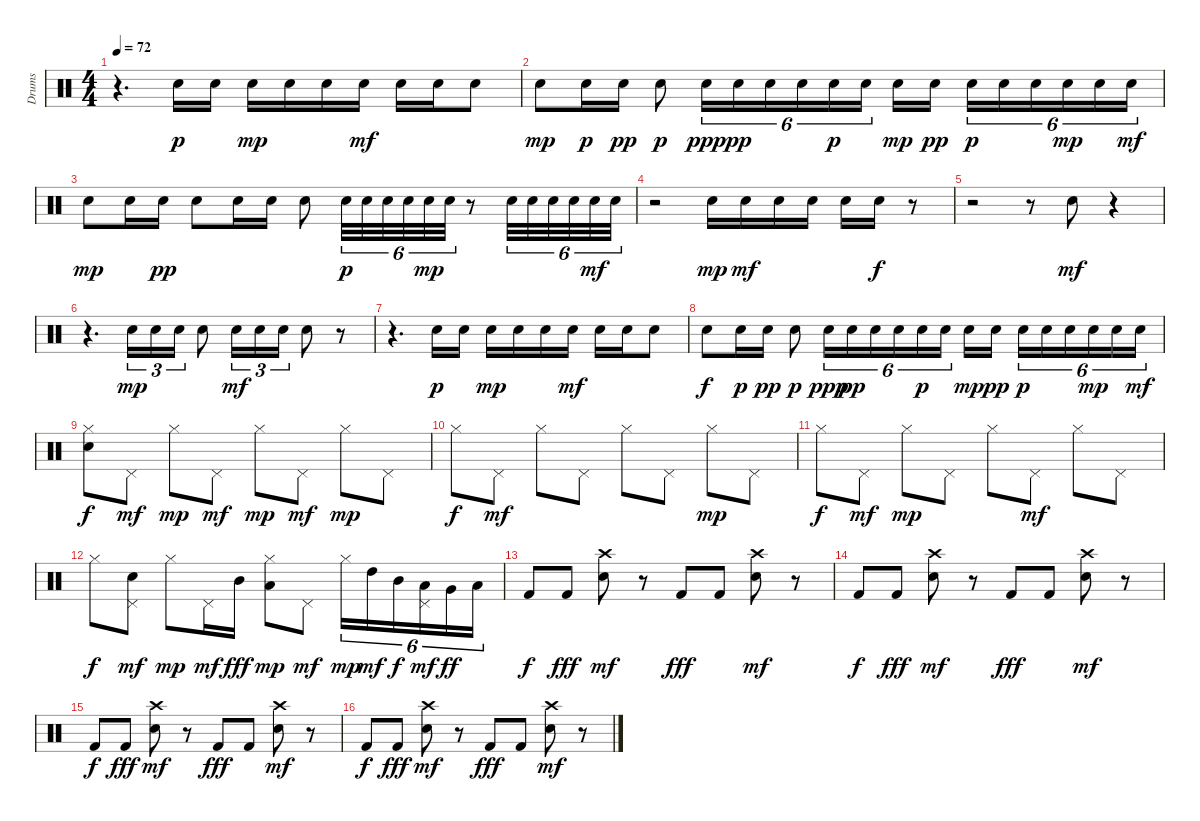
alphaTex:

\track ("Drums" "Drums") {instrument percussion}
\staff {score}
\articulation defaults
\ts (4 4)
\tempo 72
\clef neutral
\ks c
r.4{d dy mf} "Electric Snare (hit)".16{dy p} "Electric Snare (hit)".16 "Electric Snare (hit)".16{dy mp} "Electric Snare (hit)".16 "Electric Snare (hit)".16 "Electric Snare (hit)".16{dy mf} "Electric Snare (hit)".16 "Electric Snare (hit)".16 "Electric Snare (hit)".8 |
"Electric Snare (hit)".8{dy mp} "Electric Snare (hit)".16{dy p} "Electric Snare (hit)".16{dy pp} "Electric Snare (hit)".8{dy p} "Electric Snare (hit)".16{tu (6 4) dy ppp} "Electric Snare (hit)".16{tu (6 4) dy pp} "Electric Snare (hit)".16{tu (6 4)} "Electric Snare (hit)".16{tu (6 4)} "Electric Snare (hit)".16{tu (6 4) dy p} "Electric Snare (hit)".16{tu (6 4)} "Electric Snare (hit)".16{dy mp} "Electric Snare (hit)".16{dy pp} "Electric Snare (hit)".16{tu (6 4) dy p} "Electric Snare (hit)".16{tu (6 4)} "Electric Snare (hit)".16{tu (6 4)} "Electric Snare (hit)".16{tu (6 4) dy mp} "Electric Snare (hit)".16{tu (6 4)} "Electric Snare (hit)".16{tu (6 4) dy mf} |
"Electric Snare (hit)".8{dy mp} "Electric Snare (hit)".16 "Electric Snare (hit)".16{dy pp} "Electric Snare (hit)".8 "Electric Snare (hit)".16 "Electric Snare (hit)".16 "Electric Snare (hit)".8 "Electric Snare (hit)".32{tu (6 4) dy p} "Electric Snare (hit)".32{tu (6 4)} "Electric Snare (hit)".32{tu (6 4)} "Electric Snare (hit)".32{tu (6 4)} "Electric Snare (hit)".32{tu (6 4) dy mp} "Electric Snare (hit)".32{tu (6 4)} r.8 "Electric Snare (hit)".32{tu (6 4)} "Electric Snare (hit)".32{tu (6 4)} "Electric Snare (hit)".32{tu (6 4)} "Electric Snare (hit)".32{tu (6 4)} "Electric Snare (hit)".32{tu (6 4) dy mf} "Electric Snare (hit)".32{tu (6 4)} |
r.2 "Electric Snare (hit)".16{dy mp} "Electric Snare (hit)".16{dy mf} "Electric Snare (hit)".16 "Electric Snare (hit)".16 "Electric Snare (hit)".16 "Electric Snare (hit)".16{dy f} r.8 |
r.2 r.8 "Electric Snare (hit)".8{dy mf} r.4 |
r.4{d} "Electric Snare (hit)".16{tu (3 2) dy mp} "Electric Snare (hit)".16{tu (3 2)} "Electric Snare (hit)".16{tu (3 2)} "Electric Snare (hit)".8 "Electric Snare (hit)".16{tu (3 2) dy mf} "Electric Snare (hit)".16{tu (3 2)} "Electric Snare (hit)".16{tu (3 2)} "Electric Snare (hit)".8 r.8 |
r.4{d} "Electric Snare (hit)".16{dy p} "Electric Snare (hit)".16 "Electric Snare (hit)".16{dy mp} "Electric Snare (hit)".16 "Electric Snare (hit)".16 "Electric Snare (hit)".16{dy mf} "Electric Snare (hit)".16 "Electric Snare (hit)".16 "Electric Snare (hit)".8 |
"Electric Snare (hit)".8{dy f} "Electric Snare (hit)".16{dy p} "Electric Snare (hit)".16{dy pp} "Electric Snare (hit)".8{dy p} "Electric Snare (hit)".16{tu (6 4) dy ppp} "Electric Snare (hit)".16{tu (6 4) dy pp} "Electric Snare (hit)".16{tu (6 4)} "Electric Snare (hit)".16{tu (6 4)} "Electric Snare (hit)".16{tu (6 4) dy p} "Electric Snare (hit)".16{tu (6 4)} "Electric Snare (hit)".16{dy mp} "Electric Snare (hit)".16{dy pp} "Electric Snare (hit)".16{tu (6 4) dy p} "Electric Snare (hit)".16{tu (6 4)} "Electric Snare (hit)".16{tu (6 4)} "Electric Snare (hit)".16{tu (6 4) dy mp} "Electric Snare (hit)".16{tu (6 4)} "Electric Snare (hit)".16{tu (6 4) dy mf} |
("Electric Snare (hit)" "Hi-Hat (closed)").8{dy f} "Pedal Hi-Hat (hit)".8{dy mf} "Hi-Hat (closed)".8{dy mp} "Pedal Hi-Hat (hit)".8{dy mf} "Hi-Hat (closed)".8{dy mp} "Pedal Hi-Hat (hit)".8{dy mf} "Hi-Hat (closed)".8{dy mp} "Pedal Hi-Hat (hit)".8 |
"Hi-Hat (closed)".8{dy f} "Pedal Hi-Hat (hit)".8{dy mf} "Hi-Hat (closed)".8 "Pedal Hi-Hat (hit)".8 "Hi-Hat (closed)".8 "Pedal Hi-Hat (hit)".8 "Hi-Hat (closed)".8{dy mp} "Pedal Hi-Hat (hit)".8 |
"Hi-Hat (closed)".8{dy f} "Pedal Hi-Hat (hit)".8{dy mf} "Hi-Hat (closed)".8{dy mp} "Pedal Hi-Hat (hit)".8 "Hi-Hat (closed)".8 "Pedal Hi-Hat (hit)".8{dy mf} "Hi-Hat (closed)".8 "Pedal Hi-Hat (hit)".8 |
"Hi-Hat (closed)".8{dy f} ("Electric Snare (hit)" "Pedal Hi-Hat (hit)").8{dy mf} "Hi-Hat (closed)".8{dy mp} "Pedal Hi-Hat (hit)".16{dy mf} "Mid Tom (hit)".16{dy fff} ("Low Tom (hit)" "Hi-Hat (closed)").8{dy mp} "Pedal Hi-Hat (hit)".8{dy mf} "Hi-Hat (closed)".16{tu (6 4) dy mp} "High Tom (hit)".16{tu (6 4) dy mf} "Mid Tom (hit)".16{tu (6 4) dy f} ("Low Tom (hit)" "Pedal Hi-Hat (hit)").16{tu (6 4) dy mf} "Very Low Tom (hit)".16{tu (6 4) dy ff} "Low Floor Tom (hit)".16{tu (6 4)} |
"Kick (hit) 2".8{dy f} "Kick (hit) 2".8{dy fff} ("Electric Snare (hit)" "Crash high (hit)").8{dy mf} r.8 "Kick (hit) 2".8{dy fff} "Kick (hit) 2".8 ("Electric Snare (hit)" "Crash high (hit)").8{dy mf} r.8 |
"Kick (hit) 2".8{dy f} "Kick (hit) 2".8{dy fff} ("Electric Snare (hit)" "Crash high (hit)").8{dy mf} r.8 "Kick (hit) 2".8{dy fff} "Kick (hit) 2".8 ("Electric Snare (hit)" "Crash high (hit)").8{dy mf} r.8 |
"Kick (hit) 2".8{dy f} "Kick (hit) 2".8{dy fff} ("Electric Snare (hit)" "Crash high (hit)").8{dy mf} r.8 "Kick (hit) 2".8{dy fff} "Kick (hit) 2".8 ("Electric Snare (hit)" "Crash high (hit)").8{dy mf} r.8 |
"Kick (hit) 2".8{dy f} "Kick (hit) 2".8{dy fff} ("Electric Snare (hit)" "Crash high (hit)").8{dy mf} r.8 "Kick (hit) 2".8{dy fff} "Kick (hit) 2".8 ("Electric Snare (hit)" "Crash high (hit)").8{dy mf} r.8
